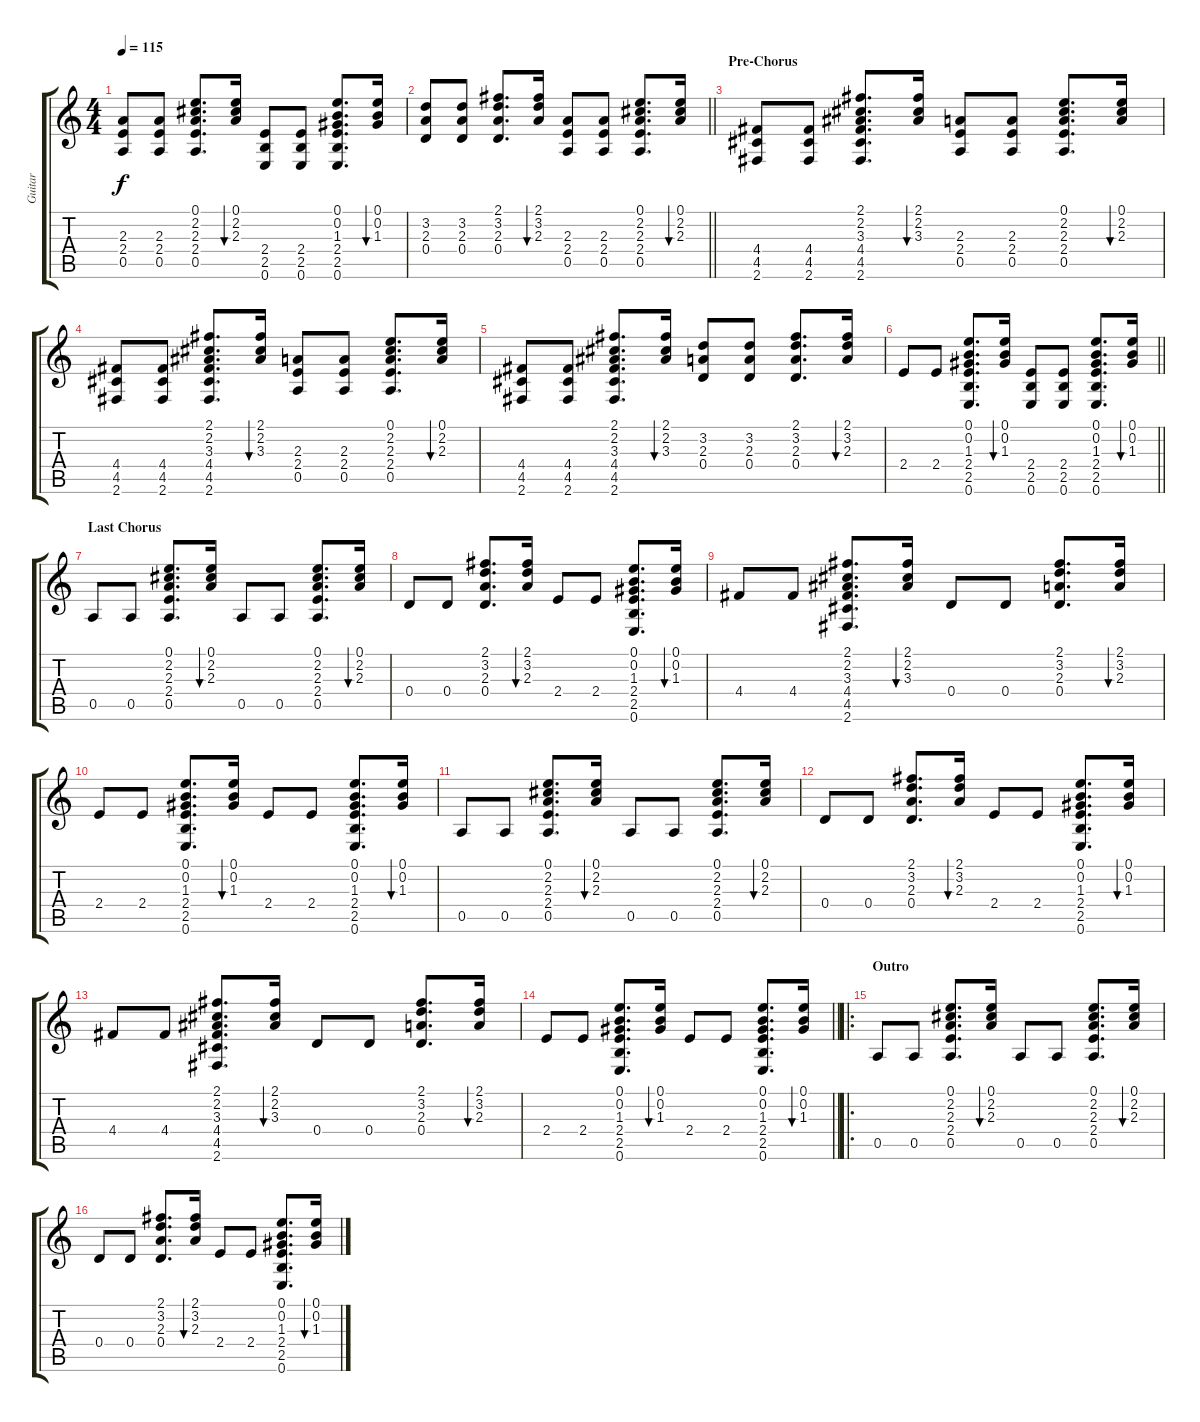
\track ("Guitar" "Guitar") {instrument acousticguitarsteel}
\staff {score tabs}
\tuning (E4 B3 G3 D3 A2 E2) {hide}
\ts (4 4)
\tempo 115
\clef g2
\ks c
(2.3 2.4 0.5).8{dy f} (2.3 2.4 0.5).8 (0.1 2.2 2.3 2.4 0.5).8{d} (0.1 2.2 2.3).16{bu 60} (2.4 2.5 0.6).8 (2.4 2.5 0.6).8 (0.1 0.2 1.3 2.4 2.5 0.6).8{d} (0.1 0.2 1.3).16{bu 60} |
\barLineRight lightlight
(3.2 2.3 0.4).8 (3.2 2.3 0.4).8 (2.1 3.2 2.3 0.4).8{d} (2.1 3.2 2.3).16{bu 60} (2.3 2.4 0.5).8 (2.3 2.4 0.5).8 (0.1 2.2 2.3 2.4 0.5).8{d} (0.1 2.2 2.3).16{bu 60} |
\section ("" "Pre-Chorus")
(4.4 4.5 2.6).8 (4.4 4.5 2.6).8 (2.1 2.2 3.3 4.4 4.5 2.6).8{d} (2.1 2.2 3.3).16{bu 60} (2.3 2.4 0.5).8 (2.3 2.4 0.5).8 (0.1 2.2 2.3 2.4 0.5).8{d} (0.1 2.2 2.3).16{bu 60} |
(4.4 4.5 2.6).8 (4.4 4.5 2.6).8 (2.1 2.2 3.3 4.4 4.5 2.6).8{d} (2.1 2.2 3.3).16{bu 60} (2.3 2.4 0.5).8 (2.3 2.4 0.5).8 (0.1 2.2 2.3 2.4 0.5).8{d} (0.1 2.2 2.3).16{bu 60} |
(4.4 4.5 2.6).8 (4.4 4.5 2.6).8 (2.1 2.2 3.3 4.4 4.5 2.6).8{d} (2.1 2.2 3.3).16{bu 60} (3.2 2.3 0.4).8 (3.2 2.3 0.4).8 (2.1 3.2 2.3 0.4).8{d} (2.1 3.2 2.3).16{bu 60} |
\barLineRight lightlight
2.4.8 2.4.8 (0.1 0.2 1.3 2.4 2.5 0.6).8{d} (0.1 0.2 1.3).16{bu 60} (2.4 2.5 0.6).8 (2.4 2.5 0.6).8 (0.1 0.2 1.3 2.4 2.5 0.6).8{d} (0.1 0.2 1.3).16{bu 60} |
\section ("" "Last Chorus")
0.5.8 0.5.8 (0.1 2.2 2.3 2.4 0.5).8{d} (0.1 2.2 2.3).16{bu 60} 0.5.8 0.5.8 (0.1 2.2 2.3 2.4 0.5).8{d} (0.1 2.2 2.3).16{bu 60} |
0.4.8 0.4.8 (2.1 3.2 2.3 0.4).8{d} (2.1 3.2 2.3).16{bu 60} 2.4.8 2.4.8 (0.1 0.2 1.3 2.4 2.5 0.6).8{d} (0.1 0.2 1.3).16{bu 60} |
4.4.8 4.4.8 (2.1 2.2 3.3 4.4 4.5 2.6).8{d} (2.1 2.2 3.3).16{bu 60} 0.4.8 0.4.8 (2.1 3.2 2.3 0.4).8{d} (2.1 3.2 2.3).16{bu 60} |
2.4.8 2.4.8 (0.1 0.2 1.3 2.4 2.5 0.6).8{d} (0.1 0.2 1.3).16{bu 60} 2.4.8 2.4.8 (0.1 0.2 1.3 2.4 2.5 0.6).8{d} (0.1 0.2 1.3).16{bu 60} |
0.5.8 0.5.8 (0.1 2.2 2.3 2.4 0.5).8{d} (0.1 2.2 2.3).16{bu 60} 0.5.8 0.5.8 (0.1 2.2 2.3 2.4 0.5).8{d} (0.1 2.2 2.3).16{bu 60} |
0.4.8 0.4.8 (2.1 3.2 2.3 0.4).8{d} (2.1 3.2 2.3).16{bu 60} 2.4.8 2.4.8 (0.1 0.2 1.3 2.4 2.5 0.6).8{d} (0.1 0.2 1.3).16{bu 60} |
4.4.8 4.4.8 (2.1 2.2 3.3 4.4 4.5 2.6).8{d} (2.1 2.2 3.3).16{bu 60} 0.4.8 0.4.8 (2.1 3.2 2.3 0.4).8{d} (2.1 3.2 2.3).16{bu 60} |
\barLineRight lightlight
2.4.8 2.4.8 (0.1 0.2 1.3 2.4 2.5 0.6).8{d} (0.1 0.2 1.3).16{bu 60} 2.4.8 2.4.8 (0.1 0.2 1.3 2.4 2.5 0.6).8{d} (0.1 0.2 1.3).16{bu 60} |
\ro
\section ("" "Outro")
0.5.8 0.5.8 (0.1 2.2 2.3 2.4 0.5).8{d} (0.1 2.2 2.3).16{bu 60} 0.5.8 0.5.8 (0.1 2.2 2.3 2.4 0.5).8{d} (0.1 2.2 2.3).16{bu 60} |
0.4.8 0.4.8 (2.1 3.2 2.3 0.4).8{d} (2.1 3.2 2.3).16{bu 60} 2.4.8 2.4.8 (0.1 0.2 1.3 2.4 2.5 0.6).8{d} (0.1 0.2 1.3).16{bu 60}
